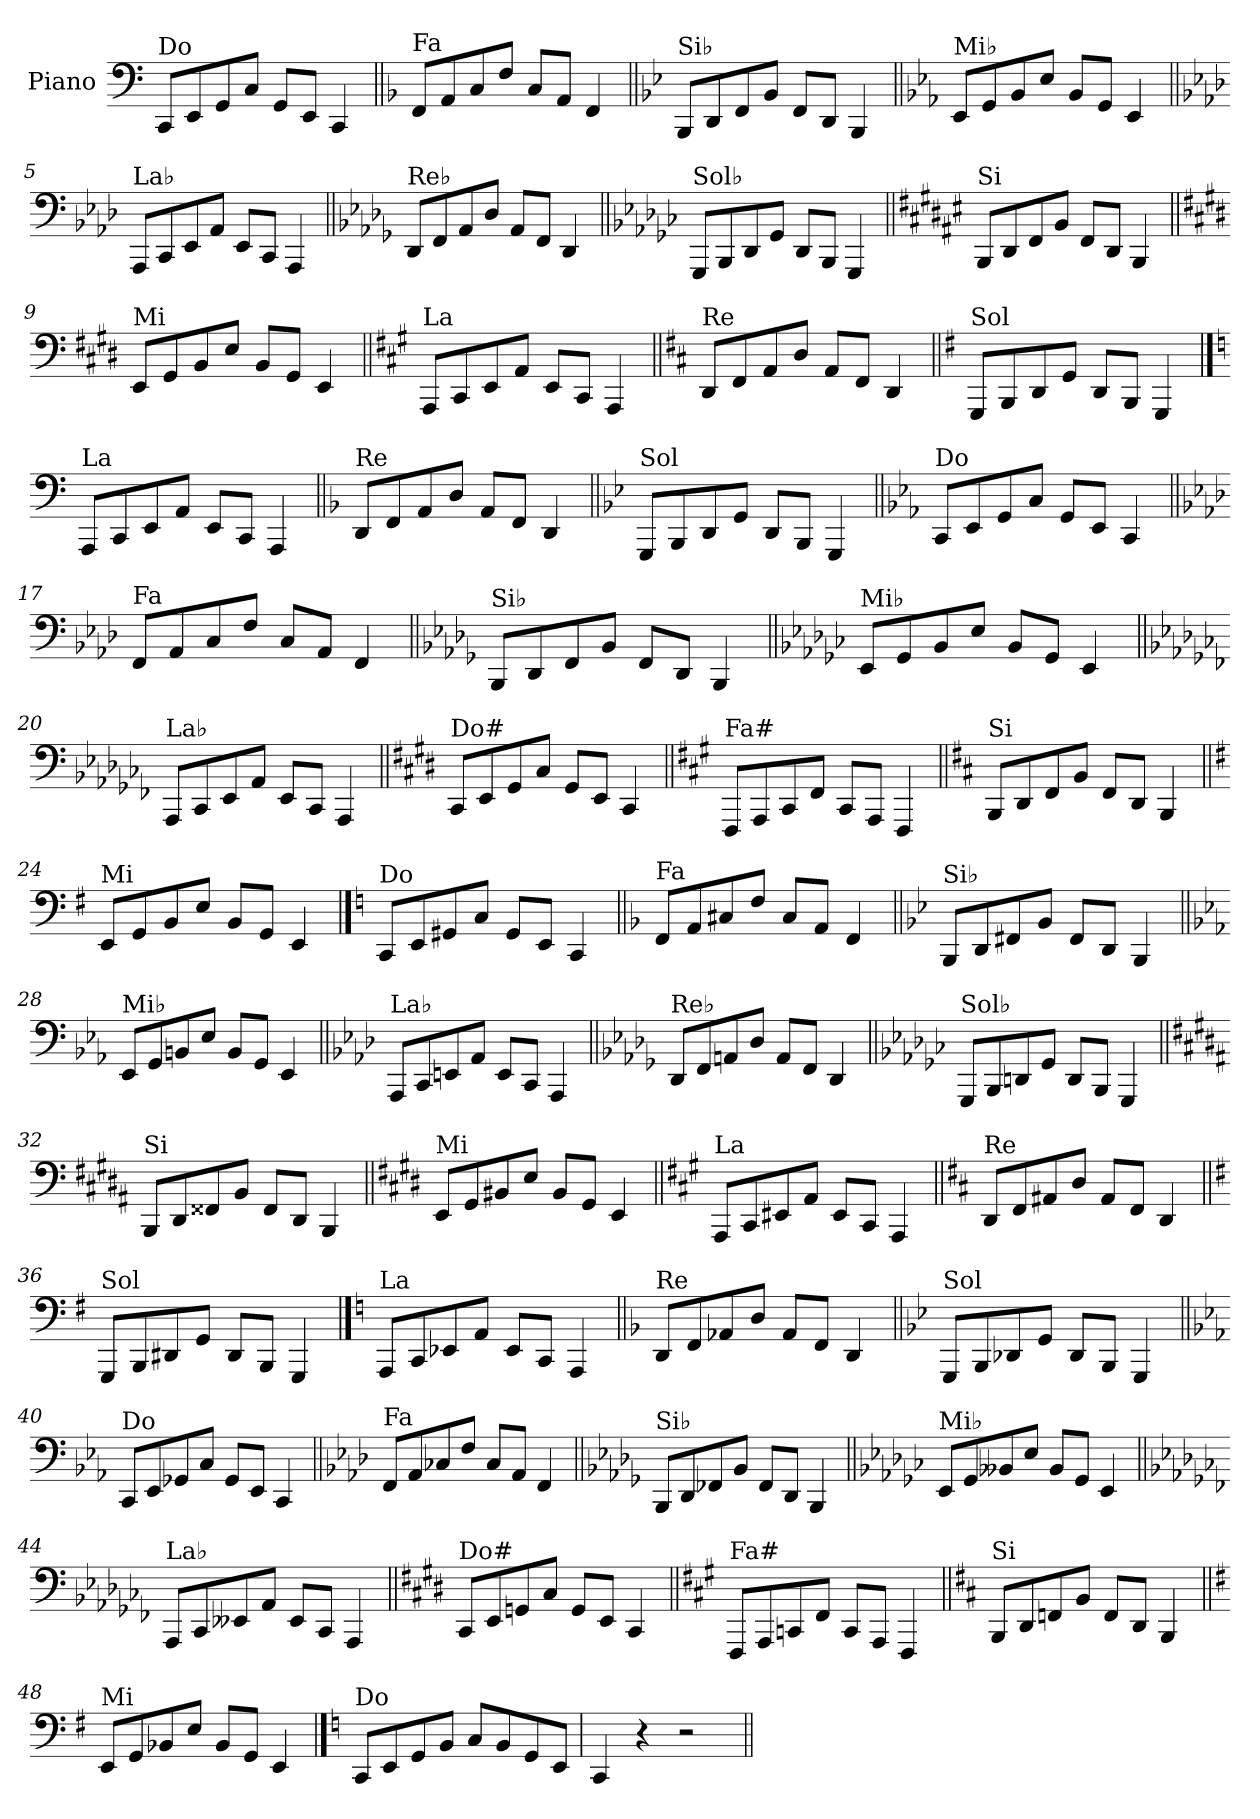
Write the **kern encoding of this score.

**kern
*part1
*staff1
*I"Piano
*I'Pno.
*clefF4
*k[]
=1
!LO:TX:a:t=Do
8CC/L
8EE/
8GG/
8C/J
8GG/L
8EE/J
4CC/
=2||
*k[b-]
!LO:TX:a:t=Fa
8FF/L
8AA/
8C/
8F/J
8C/L
8AA/J
4FF/
=3||
*k[b-e-]
!LO:TX:a:t=Si♭
8BBB-/L
8DD/
8FF/
8BB-/J
8FF/L
8DD/J
4BBB-/
=4||
*k[b-e-a-]
!LO:TX:a:t=Mi♭
8EE-/L
8GG/
8BB-/
8E-/J
8BB-/L
8GG/J
4EE-/
!!LO:LB:g=z
=5||
*k[b-e-a-d-]
!LO:TX:a:t=La♭
8AAA-/L
8CC/
8EE-/
8AA-/J
8EE-/L
8CC/J
4AAA-/
=6||
*k[b-e-a-d-g-]
!LO:TX:a:t=Re♭
8DD-/L
8FF/
8AA-/
8D-/J
8AA-/L
8FF/J
4DD-/
=7||
*k[b-e-a-d-g-c-]
!LO:TX:a:t=Sol♭
8GGG-/L
8BBB-/
8DD-/
8GG-/J
8DD-/L
8BBB-/J
4GGG-/
=8||
*k[f#c#g#d#a#e#]
!LO:TX:a:t=Si
8BBB/L
8DD#/
8FF#/
8BB/J
8FF#/L
8DD#/J
4BBB/
!!LO:LB:g=z
=9||
*k[f#c#g#d#]
!LO:TX:a:t=Mi
8EE/L
8GG#/
8BB/
8E/J
8BB/L
8GG#/J
4EE/
=10||
*k[f#c#g#]
!LO:TX:a:t=La
8AAA/L
8CC#/
8EE/
8AA/J
8EE/L
8CC#/J
4AAA/
=11||
*k[f#c#]
!LO:TX:a:t=Re
8DD/L
8FF#/
8AA/
8D/J
8AA/L
8FF#/J
4DD/
=12||
*k[f#]
!LO:TX:a:t=Sol
8GGG/L
8BBB/
8DD/
8GG/J
8DD/L
8BBB/J
4GGG/
!!LO:LB:g=z
==13
*k[]
!LO:TX:a:t=La
8AAA/L
8CC/
8EE/
8AA/J
8EE/L
8CC/J
4AAA/
=14||
*k[b-]
!LO:TX:a:t=Re
8DD/L
8FF/
8AA/
8D/J
8AA/L
8FF/J
4DD/
=15||
*k[b-e-]
!LO:TX:a:t=Sol
8GGG/L
8BBB-/
8DD/
8GG/J
8DD/L
8BBB-/J
4GGG/
=16||
*k[b-e-a-]
!LO:TX:a:t=Do
8CC/L
8EE-/
8GG/
8C/J
8GG/L
8EE-/J
4CC/
!!LO:LB:g=z
=17||
*k[b-e-a-d-]
!LO:TX:a:t=Fa
8FF/L
8AA-/
8C/
8F/J
8C/L
8AA-/J
4FF/
=18||
*k[b-e-a-d-g-]
!LO:TX:a:t=Si♭
8BBB-/L
8DD-/
8FF/
8BB-/J
8FF/L
8DD-/J
4BBB-/
=19||
*k[b-e-a-d-g-c-]
!LO:TX:a:t=Mi♭
8EE-/L
8GG-/
8BB-/
8E-/J
8BB-/L
8GG-/J
4EE-/
=20||
*k[b-e-a-d-g-c-f-]
!LO:TX:a:t=La♭
8AAA-/L
8CC-/
8EE-/
8AA-/J
8EE-/L
8CC-/J
4AAA-/
!!LO:LB:g=z
=21||
*k[f#c#g#d#]
!LO:TX:a:t=Do#
8CC#/L
8EE/
8GG#/
8C#/J
8GG#/L
8EE/J
4CC#/
=22||
*k[f#c#g#]
!LO:TX:a:t=Fa#
8FFF#/L
8AAA/
8CC#/
8FF#/J
8CC#/L
8AAA/J
4FFF#/
=23||
*k[f#c#]
!LO:TX:a:t=Si
8BBB/L
8DD/
8FF#/
8BB/J
8FF#/L
8DD/J
4BBB/
=24||
*k[f#]
!LO:TX:a:t=Mi
8EE/L
8GG/
8BB/
8E/J
8BB/L
8GG/J
4EE/
!!LO:PB:g=z
==25
*k[]
!LO:TX:a:t=Do
8CC/L
8EE/
8GG#X/
8C/J
8GG#/L
8EE/J
4CC/
=26||
*k[b-]
!LO:TX:a:t=Fa
8FF/L
8AA/
8C#X/
8F/J
8C#/L
8AA/J
4FF/
=27||
*k[b-e-]
!LO:TX:a:t=Si♭
8BBB-/L
8DD/
8FF#X/
8BB-/J
8FF#/L
8DD/J
4BBB-/
=28||
*k[b-e-a-]
!LO:TX:a:t=Mi♭
8EE-/L
8GG/
8BBn/
8E-/J
8BB/L
8GG/J
4EE-/
!!LO:LB:g=z
=29||
*k[b-e-a-d-]
!LO:TX:a:t=La♭
8AAA-/L
8CC/
8EEn/
8AA-/J
8EE/L
8CC/J
4AAA-/
=30||
*k[b-e-a-d-g-]
!LO:TX:a:t=Re♭
8DD-/L
8FF/
8AAn/
8D-/J
8AA/L
8FF/J
4DD-/
=31||
*k[b-e-a-d-g-c-]
!LO:TX:a:t=Sol♭
8GGG-/L
8BBB-/
8DDn/
8GG-/J
8DD/L
8BBB-/J
4GGG-/
=32||
*k[f#c#g#d#a#]
!LO:TX:a:t=Si
8BBB/L
8DD#/
8FF##X/
8BB/J
8FF##/L
8DD#/J
4BBB/
!!LO:LB:g=z
=33||
*k[f#c#g#d#]
!LO:TX:a:t=Mi
8EE/L
8GG#/
8BB#X/
8E/J
8BB#/L
8GG#/J
4EE/
=34||
*k[f#c#g#]
!LO:TX:a:t=La
8AAA/L
8CC#/
8EE#X/
8AA/J
8EE#/L
8CC#/J
4AAA/
=35||
*k[f#c#]
!LO:TX:a:t=Re
8DD/L
8FF#/
8AA#X/
8D/J
8AA#/L
8FF#/J
4DD/
=36||
*k[f#]
!LO:TX:a:t=Sol
8GGG/L
8BBB/
8DD#X/
8GG/J
8DD#/L
8BBB/J
4GGG/
!!LO:LB:g=z
==37
*k[]
!LO:TX:a:t=La
8AAA/L
8CC/
8EE-X/
8AA/J
8EE-/L
8CC/J
4AAA/
=38||
*k[b-]
!LO:TX:a:t=Re
8DD/L
8FF/
8AA-X/
8D/J
8AA-/L
8FF/J
4DD/
=39||
*k[b-e-]
!LO:TX:a:t=Sol
8GGG/L
8BBB-/
8DD-X/
8GG/J
8DD-/L
8BBB-/J
4GGG/
=40||
*k[b-e-a-]
!LO:TX:a:t=Do
8CC/L
8EE-/
8GG-X/
8C/J
8GG-/L
8EE-/J
4CC/
!!LO:LB:g=z
=41||
*k[b-e-a-d-]
!LO:TX:a:t=Fa
8FF/L
8AA-/
8C-X/
8F/J
8C-/L
8AA-/J
4FF/
=42||
*k[b-e-a-d-g-]
!LO:TX:a:t=Si♭
8BBB-/L
8DD-/
8FF-X/
8BB-/J
8FF-/L
8DD-/J
4BBB-/
=43||
*k[b-e-a-d-g-c-]
!LO:TX:a:t=Mi♭
8EE-/L
8GG-/
8BB--X/
8E-/J
8BB--/L
8GG-/J
4EE-/
=44||
*k[b-e-a-d-g-c-f-]
!LO:TX:a:t=La♭
8AAA-/L
8CC-/
8EE--X/
8AA-/J
8EE--/L
8CC-/J
4AAA-/
!!LO:LB:g=z
=45||
*k[f#c#g#d#]
!LO:TX:a:t=Do#
8CC#/L
8EE/
8GGn/
8C#/J
8GG/L
8EE/J
4CC#/
=46||
*k[f#c#g#]
!LO:TX:a:t=Fa#
8FFF#/L
8AAA/
8CCn/
8FF#/J
8CC/L
8AAA/J
4FFF#/
=47||
*k[f#c#]
!LO:TX:a:t=Si
8BBB/L
8DD/
8FFn/
8BB/J
8FF/L
8DD/J
4BBB/
=48||
*k[f#]
!LO:TX:a:t=Mi
8EE/L
8GG/
8BB-X/
8E/J
8BB-/L
8GG/J
4EE/
!!LO:PB:g=z
==49
*k[]
!LO:TX:a:t=Do
8CC/L
8EE/
8GG/
8BB/J
8C/L
8BB/
8GG/
8EE/J
=50
4CC/
4r
2r
=||
*-
